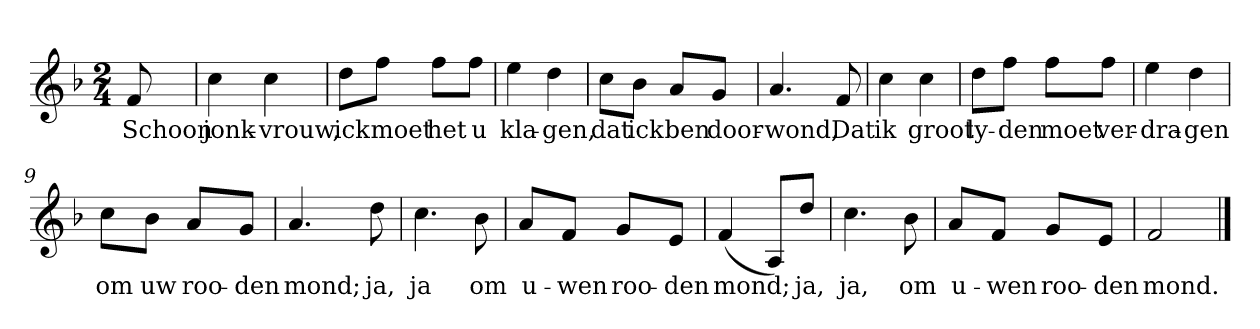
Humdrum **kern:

**kern	**text
*part1	*part1
*staff1	*staff1
*clefG2	*
*k[b-]	*
*F:	*
*M2/4	*
*MM120	*
=	=
8f	Schoon
=1	=1
4cc	jonk-
4cc	-vrouw,
=2	=2
8dd\L	ick
8ff\J	moet
8ff\L	het
8ff\J	u
=3	=3
4ee	kla-
4dd	-gen,
=4	=4
8cc\L	dat
8b-\J	ick
8a/L	ben
8g/J	door-
=5	=5
4.a	-wond,
8f	Dat
=6	=6
4cc	ik
4cc	groot
=7	=7
8dd\L	ly-
8ff\J	-den
8ff\L	moet
8ff\J	ver-
=8	=8
4ee	-dra-
4dd	-gen
=9	=9
8cc\L	om
8b-\J	uw
8a/L	roo-
8g/J	-den
=10	=10
4.a	mond;
8dd	ja,
=11	=11
4.cc	ja
8b-	om
=12	=12
8a/L	u-
8f/J	-wen
8g/L	roo-
8e/J	-den
=13	=13
(4f	mond;
8A/L)	.
8dd/J	ja,
=14	=14
4.cc	ja,
8b-	om
=15	=15
8a/L	u-
8f/J	-wen
8g/L	roo-
8e/J	-den
=16	=16
2f	mond.
==	==
*-	*-
